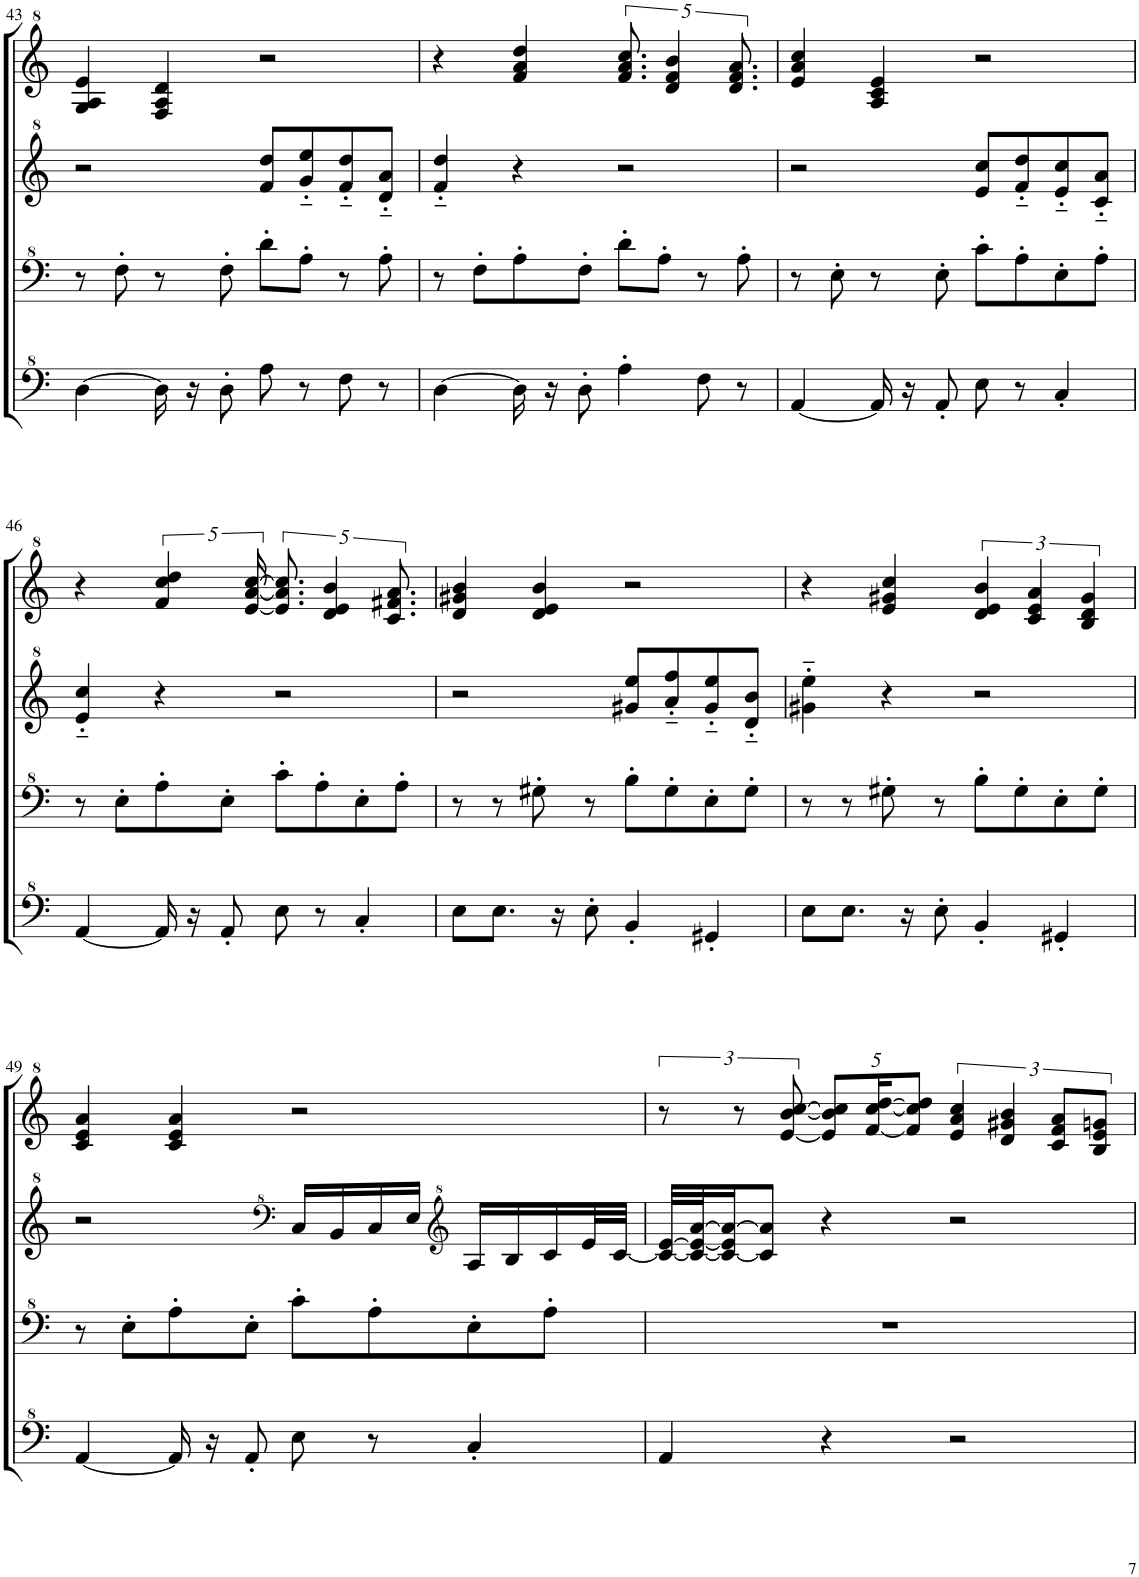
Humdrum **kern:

**kern	**kern	**kern	**kern
*part1	*part1	*part1	*part1
*staff4	*staff3	*staff2	*staff1
*I"Model III	*	*	*
!!LO:PB:g=z
*clefF^4	*clefF^4	*clefG^2	*clefG^2
*k[]	*k[]	*k[]	*k[]
*M4/4	*M4/4	*M4/4	*M4/4
=43	=43	=43	=43
[4d\	8r	2r	4g/ 4a/ 4ee/
.	8f'\	.	.
16d\]	8r	.	4f/ 4a/ 4dd/
16r	.	.	.
8d'\	8f'\	.	.
8a\	8dd'\L	8ff/ 8ddd/L	2r
8r	8a'\J	8gg/'~ 8eee/'~	.
8f\	8r	8ff/'~ 8ddd/'~	.
8r	8a'\	8dd/'~ 8aa/'~J	.
=44	=44	=44	=44
[4d\	8r	4ff/'~ 4ddd/'~	4r
.	8f'\L	.	.
16d\]	8a'\	4r	4ff/ 4aa/ 4ddd/
16r	.	.	.
8d'\	8f'\J	.	.
4a'\	8dd'\L	2r	10.ff/ 10.aa/ 10.ccc/
.	8a'\J	.	.
.	.	.	5dd/ 5ff/ 5bb/
8f\	8r	.	.
.	.	.	10.dd/ 10.ff/ 10.aa/
8r	8a'\	.	.
=45	=45	=45	=45
[4A/	8r	2r	4ee/ 4aa/ 4ccc/
.	8e'\	.	.
16A/]	8r	.	4a/ 4cc/ 4ee/
16r	.	.	.
8A'/	8e'\	.	.
8e\	8cc'\L	8ee/ 8ccc/L	2r
8r	8a'\	8ff/'~ 8ddd/'~	.
4c'/	8e'\	8ee/'~ 8ccc/'~	.
.	8a'\J	8cc/'~ 8aa/'~J	.
!!LO:LB:g=z
=46	=46	=46	=46
[4A/	8r	4ee/'~ 4ccc/'~	4r
.	8e'\L	.	.
16A/]	8a'\	4r	5ff/ 5ccc/ 5ddd/
16r	.	.	.
8A'/	8e'\J	.	.
.	.	.	[20ee/ [20aa/ [20ccc/
8e\	8cc'\L	2r	10.ee/] 10.aa/] 10.ccc/]
8r	8a'\	.	.
.	.	.	5dd/ 5ee/ 5bb/
4c'/	8e'\	.	.
.	.	.	10.cc/ 10.ff#X/ 10.aa/
.	8a'\J	.	.
=47	=47	=47	=47
8e\L	8r	2r	4dd/ 4gg#X/ 4bb/
8.e\J	8r	.	.
.	8g#X'\	.	4dd/ 4ee/ 4bb/
16r	.	.	.
8e'\	8r	.	.
4B'/	8b'\L	8gg#X/ 8eee/L	2r
.	8g#'\	8aa/'~ 8fff/'~	.
4G#X'/	8e'\	8gg#/'~ 8eee/'~	.
.	8g#'\J	8dd/'~ 8bb/'~J	.
=48	=48	=48	=48
8e\L	8r	4gg#X\'~ 4eee\'~	4r
8.e\J	8r	.	.
.	8g#X'\	4r	4ee/ 4gg#X/ 4ccc/
16r	.	.	.
8e'\	8r	.	.
4B'/	8b'\L	2r	6dd/ 6ee/ 6bb/
.	8g#'\	.	.
.	.	.	6cc/ 6ee/ 6aa/
4G#X'/	8e'\	.	.
.	.	.	6b/ 6dd/ 6gg#/
.	8g#'\J	.	.
!!LO:LB:g=z
=49	=49	=49	=49
[4A/	8r	2r	4cc/ 4ee/ 4aa/
.	8e'\L	.	.
16A/]	8a'\	.	4cc/ 4ee/ 4aa/
16r	.	.	.
8A'/	8e'\J	.	.
*	*	*clefF^4	*
8e\	8cc'\L	16c/LL	2r
.	.	16B/	.
8r	8a'\	16c/	.
.	.	16e/JJ	.
*	*	*clefG^2	*
4c'/	8e'\	16a/LL	.
.	.	16b/	.
.	8a'\J	16cc/	.
.	.	32ee/L	.
.	.	[32cc/JJJ	.
=50	=50	=50	=50
4A/	1r	32cc/_ [32ee/LLL	12r
.	.	32cc/_ 32ee/_ [32aa/J	.
.	.	16cc/_ 16ee/] 16aa/_J	.
.	.	.	12r
.	.	8cc/] 8aa/]J	.
.	.	.	[12ee/ [12bb/ [12ccc/
*	*	*	*Xbrackettup
4r	.	4r	10ee/] 10bb/] 10ccc/]L
.	.	.	[20ff/ [20ccc/ [20ddd/K
.	.	.	10ff/] 10ccc/] 10ddd/]J
*	*	*	*brackettup
2r	.	2r	6ee/ 6aa/ 6ccc/
.	.	.	6dd/ 6gg#X/ 6bb/
.	.	.	12cc/ 12ff/ 12aa/L
.	.	.	12b/ 12ee/ 12ggn/J
=	=	=	=
*-	*-	*-	*-
